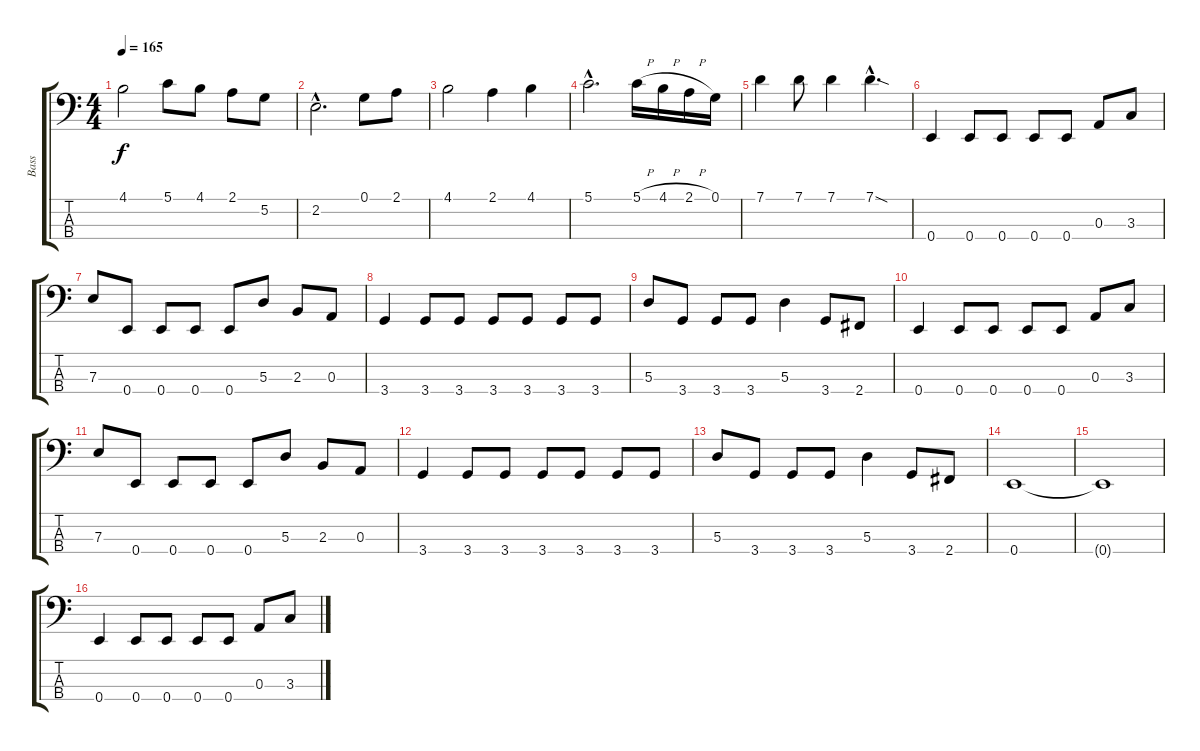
\track ("Bass" "Bass") {instrument electricbassfinger}
\staff {score tabs}
\tuning (G2 D2 A1 E1) {hide}
\ts (4 4)
\tempo 165
\clef f4
\ks c
4.1.2{dy f} 5.1.8 4.1.8 2.1.8 5.2.8 |
2.2{hac}.2{d} 0.1.8 2.1.8 |
4.1.2 2.1.4 4.1.4 |
5.1{hac}.2{d} 5.1{h}.16 4.1{h}.16 2.1{h}.16 0.1.16 |
7.1.4 7.1.8 7.1.4 7.1{sod hac}.4{d} |
0.4.4 0.4.8 0.4.8 0.4.8 0.4.8 0.3.8 3.3.8 |
7.3.8 0.4.8 0.4.8 0.4.8 0.4.8 5.3.8 2.3.8 0.3.8 |
3.4.4 3.4.8 3.4.8 3.4.8 3.4.8 3.4.8 3.4.8 |
5.3.8 3.4.8 3.4.8 3.4.8 5.3.4 3.4.8 2.4.8 |
0.4.4 0.4.8 0.4.8 0.4.8 0.4.8 0.3.8 3.3.8 |
7.3.8 0.4.8 0.4.8 0.4.8 0.4.8 5.3.8 2.3.8 0.3.8 |
3.4.4 3.4.8 3.4.8 3.4.8 3.4.8 3.4.8 3.4.8 |
5.3.8 3.4.8 3.4.8 3.4.8 5.3.4 3.4.8 2.4.8 |
0.4.1 |
0.4{t}.1 |
0.4.4 0.4.8 0.4.8 0.4.8 0.4.8 0.3.8 3.3.8
